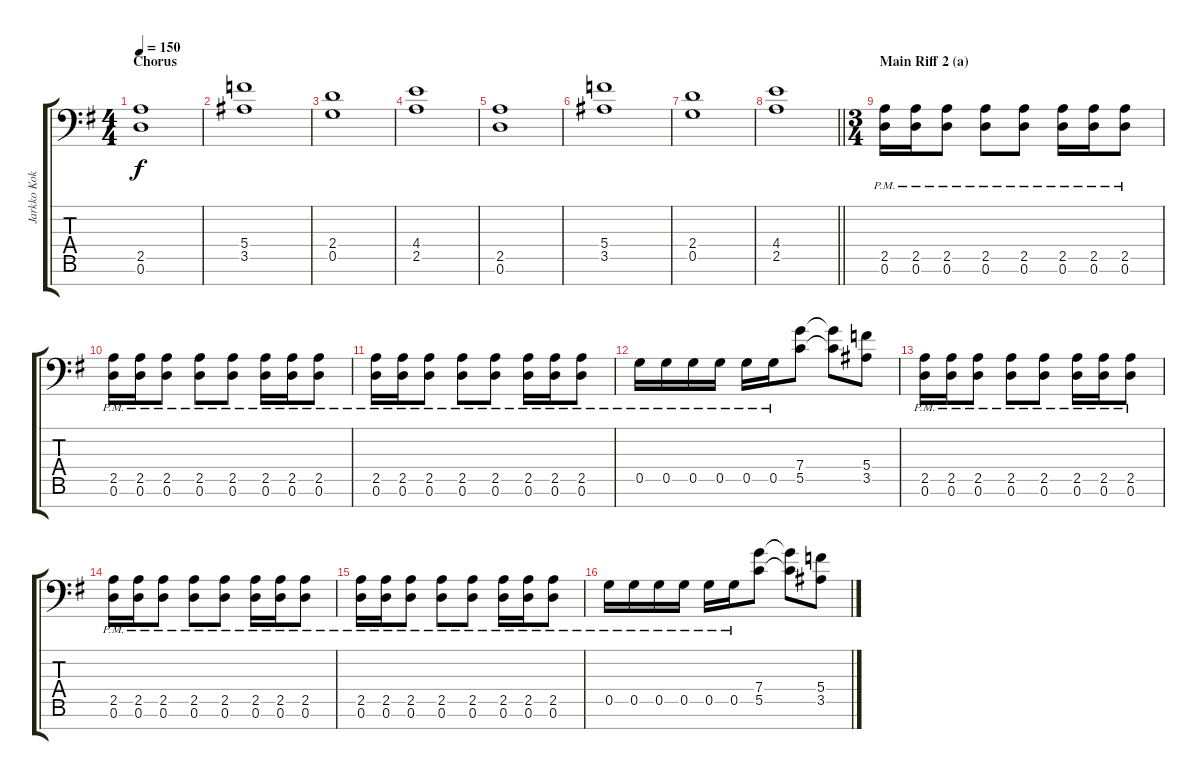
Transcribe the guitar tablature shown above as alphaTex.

\track ("Jarkko Kokko (guitar)" "Jarkko Kok") {instrument distortionguitar}
\staff {score tabs}
\tuning (D4 A3 F3 C3 G2 D2 A1) {hide}
\ts (4 4)
\section ("" "Chorus")
\tempo 150
\clef f4
\ks eminor
(2.5 0.6).1{dy f} |
(5.4 3.5).1 |
(2.4 0.5).1 |
(4.4 2.5).1 |
(2.5 0.6).1 |
(5.4 3.5).1 |
(2.4 0.5).1 |
\barLineRight lightlight
(4.4 2.5).1 |
\ts (3 4)
\section ("" "Main Riff 2 (a)")
(2.5{pm} 0.6{pm}).16 (2.5{pm} 0.6{pm}).16 (2.5{pm} 0.6{pm}).8 (2.5{pm} 0.6{pm}).8 (2.5{pm} 0.6{pm}).8 (2.5{pm} 0.6{pm}).16 (2.5{pm} 0.6{pm}).16 (2.5{pm} 0.6{pm}).8 |
(2.5{pm} 0.6{pm}).16 (2.5{pm} 0.6{pm}).16 (2.5{pm} 0.6{pm}).8 (2.5{pm} 0.6{pm}).8 (2.5{pm} 0.6{pm}).8 (2.5{pm} 0.6{pm}).16 (2.5{pm} 0.6{pm}).16 (2.5{pm} 0.6{pm}).8 |
(2.5{pm} 0.6{pm}).16 (2.5{pm} 0.6{pm}).16 (2.5{pm} 0.6{pm}).8 (2.5{pm} 0.6{pm}).8 (2.5{pm} 0.6{pm}).8 (2.5{pm} 0.6{pm}).16 (2.5{pm} 0.6{pm}).16 (2.5{pm} 0.6{pm}).8 |
0.5{pm}.16 0.5{pm}.16 0.5{pm}.16 0.5{pm}.16 0.5{pm}.16 0.5{pm}.16 (7.4 5.5).8 (7.4{t} 5.5{t}).8 (5.4 3.5).8 |
(2.5{pm} 0.6{pm}).16 (2.5{pm} 0.6{pm}).16 (2.5{pm} 0.6{pm}).8 (2.5{pm} 0.6{pm}).8 (2.5{pm} 0.6{pm}).8 (2.5{pm} 0.6{pm}).16 (2.5{pm} 0.6{pm}).16 (2.5{pm} 0.6{pm}).8 |
(2.5{pm} 0.6{pm}).16 (2.5{pm} 0.6{pm}).16 (2.5{pm} 0.6{pm}).8 (2.5{pm} 0.6{pm}).8 (2.5{pm} 0.6{pm}).8 (2.5{pm} 0.6{pm}).16 (2.5{pm} 0.6{pm}).16 (2.5{pm} 0.6{pm}).8 |
(2.5{pm} 0.6{pm}).16 (2.5{pm} 0.6{pm}).16 (2.5{pm} 0.6{pm}).8 (2.5{pm} 0.6{pm}).8 (2.5{pm} 0.6{pm}).8 (2.5{pm} 0.6{pm}).16 (2.5{pm} 0.6{pm}).16 (2.5{pm} 0.6{pm}).8 |
0.5{pm}.16 0.5{pm}.16 0.5{pm}.16 0.5{pm}.16 0.5{pm}.16 0.5{pm}.16 (7.4 5.5).8 (7.4{t} 5.5{t}).8 (5.4 3.5).8
